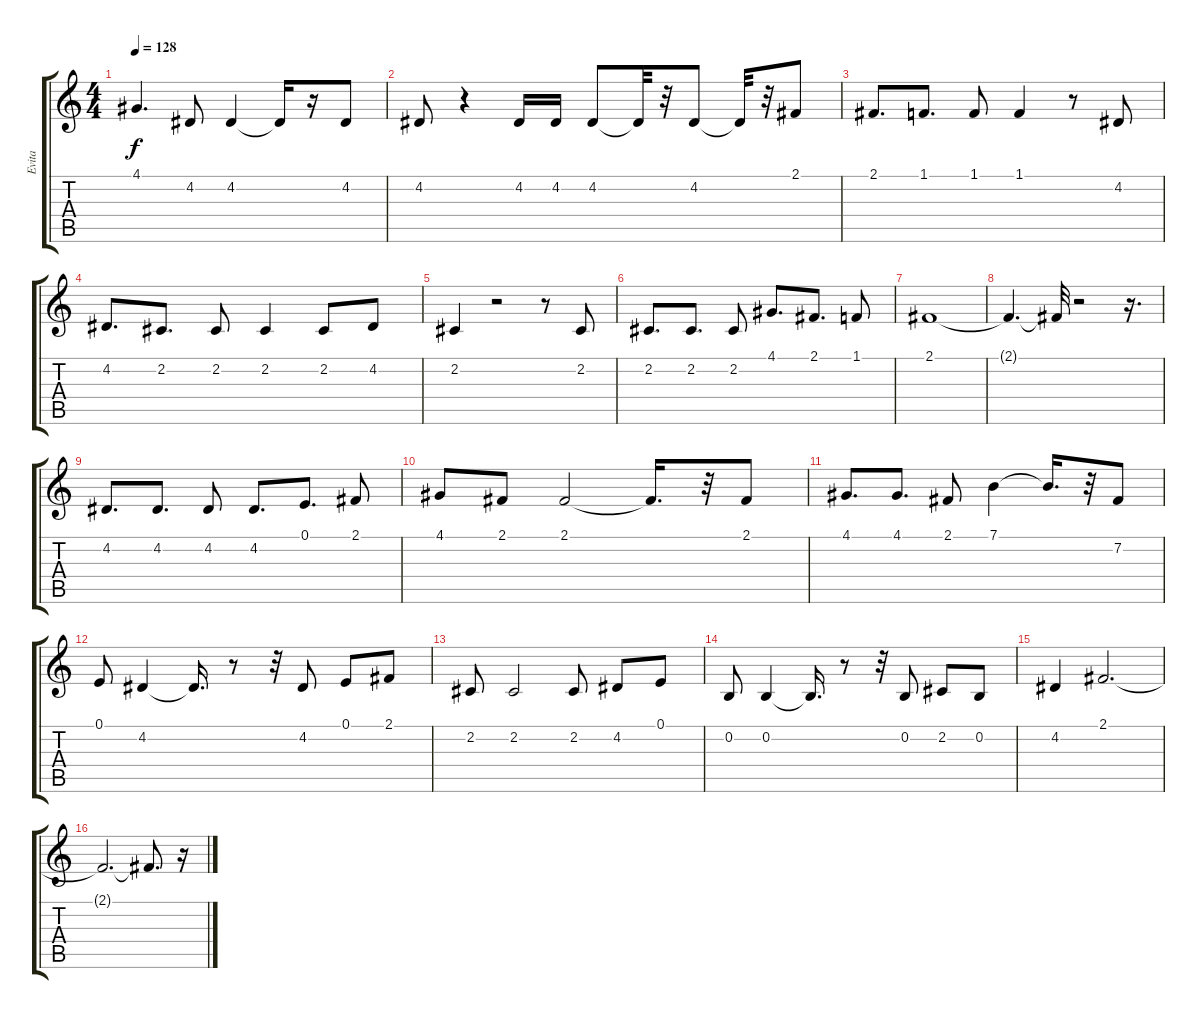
\track ("Evita" "Evita") {instrument oboe}
\staff {score tabs}
\tuning (E4 B3 G3 D3 A2 E2) {hide}
\ts (4 4)
\tempo 128
\clef g2
\ks c
4.1.4{d dy f} 4.2.8 4.2.4 4.2{t}.16 r.16 4.2.8 |
4.2.8 r.4 4.2.16 4.2.16 4.2.8 4.2{t}.32 r.32 4.2.8 4.2{t}.32 r.32 2.1.8 |
2.1.8{d} 1.1.8{d} 1.1.8 1.1.4 r.8 4.2.8 |
4.2.8{d} 2.2.8{d} 2.2.8 2.2.4 2.2.8 4.2.8 |
2.2.4 r.2 r.8 2.2.8 |
2.2.8{d} 2.2.8{d} 2.2.8 4.1.8{d} 2.1.8{d} 1.1.8 |
2.1.1 |
2.1{t}.4{d} 2.1{t}.32 r.2 r.16{d} |
4.2.8{d} 4.2.8{d} 4.2.8 4.2.8{d} 0.1.8{d} 2.1.8 |
4.1.8 2.1.8 2.1.2 2.1{t}.16{d} r.32 2.1.8 |
4.1.8{d} 4.1.8{d} 2.1.8 7.1.4 7.1{t}.16{d} r.32 7.2.8 |
0.1.8 4.2.4 4.2{t}.16{d} r.8 r.32 4.2.8 0.1.8 2.1.8 |
2.2.8 2.2.2 2.2.8 4.2.8 0.1.8 |
0.2.8 0.2.4 0.2{t}.16{d} r.8 r.32 0.2.8 2.2.8 0.2.8 |
4.2.4 2.1.2{d} |
2.1{t}.2{d} 2.1{t}.8{d} r.16
